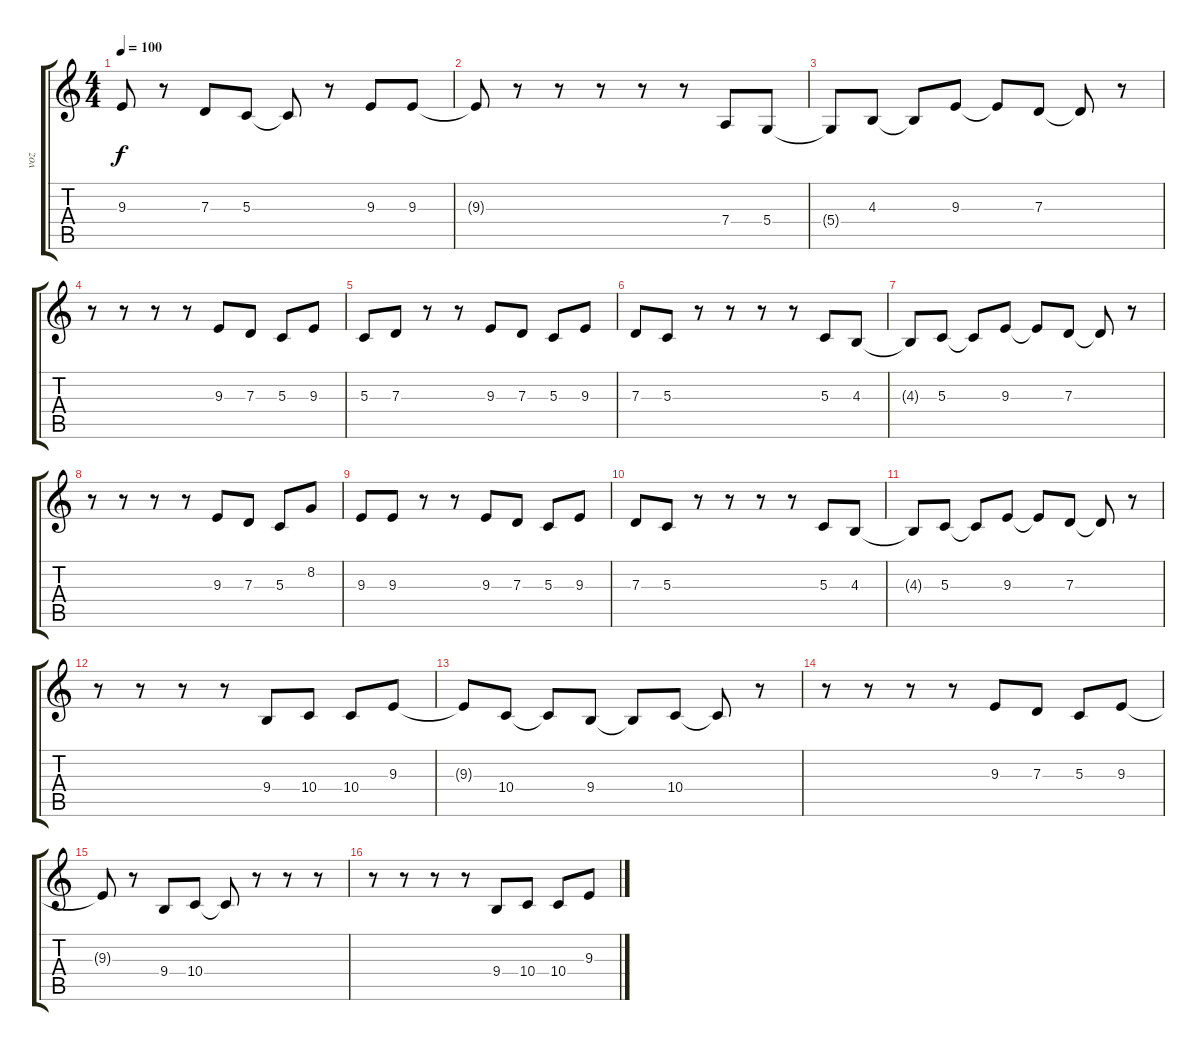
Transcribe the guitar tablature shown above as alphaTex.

\track ("voz" "voz") {instrument altosax}
\staff {score tabs}
\tuning (E4 B3 G3 D3 A2 E2) {hide}
\ts (4 4)
\tempo 100
\clef g2
\ks c
9.3{t}.8{dy f} r.8 7.3.8 5.3.8 5.3{t}.8 r.8 9.3.8 9.3.8 |
9.3{t}.8 r.8 r.8 r.8 r.8 r.8 7.4.8 5.4.8 |
5.4{t}.8 4.3.8 4.3{t}.8 9.3.8 9.3{t}.8 7.3.8 7.3{t}.8 r.8 |
r.8 r.8 r.8 r.8 9.3.8 7.3.8 5.3.8 9.3.8 |
5.3.8 7.3.8 r.8 r.8 9.3.8 7.3.8 5.3.8 9.3.8 |
7.3.8 5.3.8 r.8 r.8 r.8 r.8 5.3.8 4.3.8 |
4.3{t}.8 5.3.8 5.3{t}.8 9.3.8 9.3{t}.8 7.3.8 7.3{t}.8 r.8 |
r.8 r.8 r.8 r.8 9.3.8 7.3.8 5.3.8 8.2.8 |
9.3.8 9.3.8 r.8 r.8 9.3.8 7.3.8 5.3.8 9.3.8 |
7.3.8 5.3.8 r.8 r.8 r.8 r.8 5.3.8 4.3.8 |
4.3{t}.8 5.3.8 5.3{t}.8 9.3.8 9.3{t}.8 7.3.8 7.3{t}.8 r.8 |
r.8 r.8 r.8 r.8 9.4.8 10.4.8 10.4.8 9.3.8 |
9.3{t}.8 10.4.8 10.4{t}.8 9.4.8 9.4{t}.8 10.4.8 10.4{t}.8 r.8 |
r.8 r.8 r.8 r.8 9.3.8 7.3.8 5.3.8 9.3.8 |
9.3{t}.8 r.8 9.4.8 10.4.8 10.4{t}.8 r.8 r.8 r.8 |
r.8 r.8 r.8 r.8 9.4.8 10.4.8 10.4.8 9.3.8
